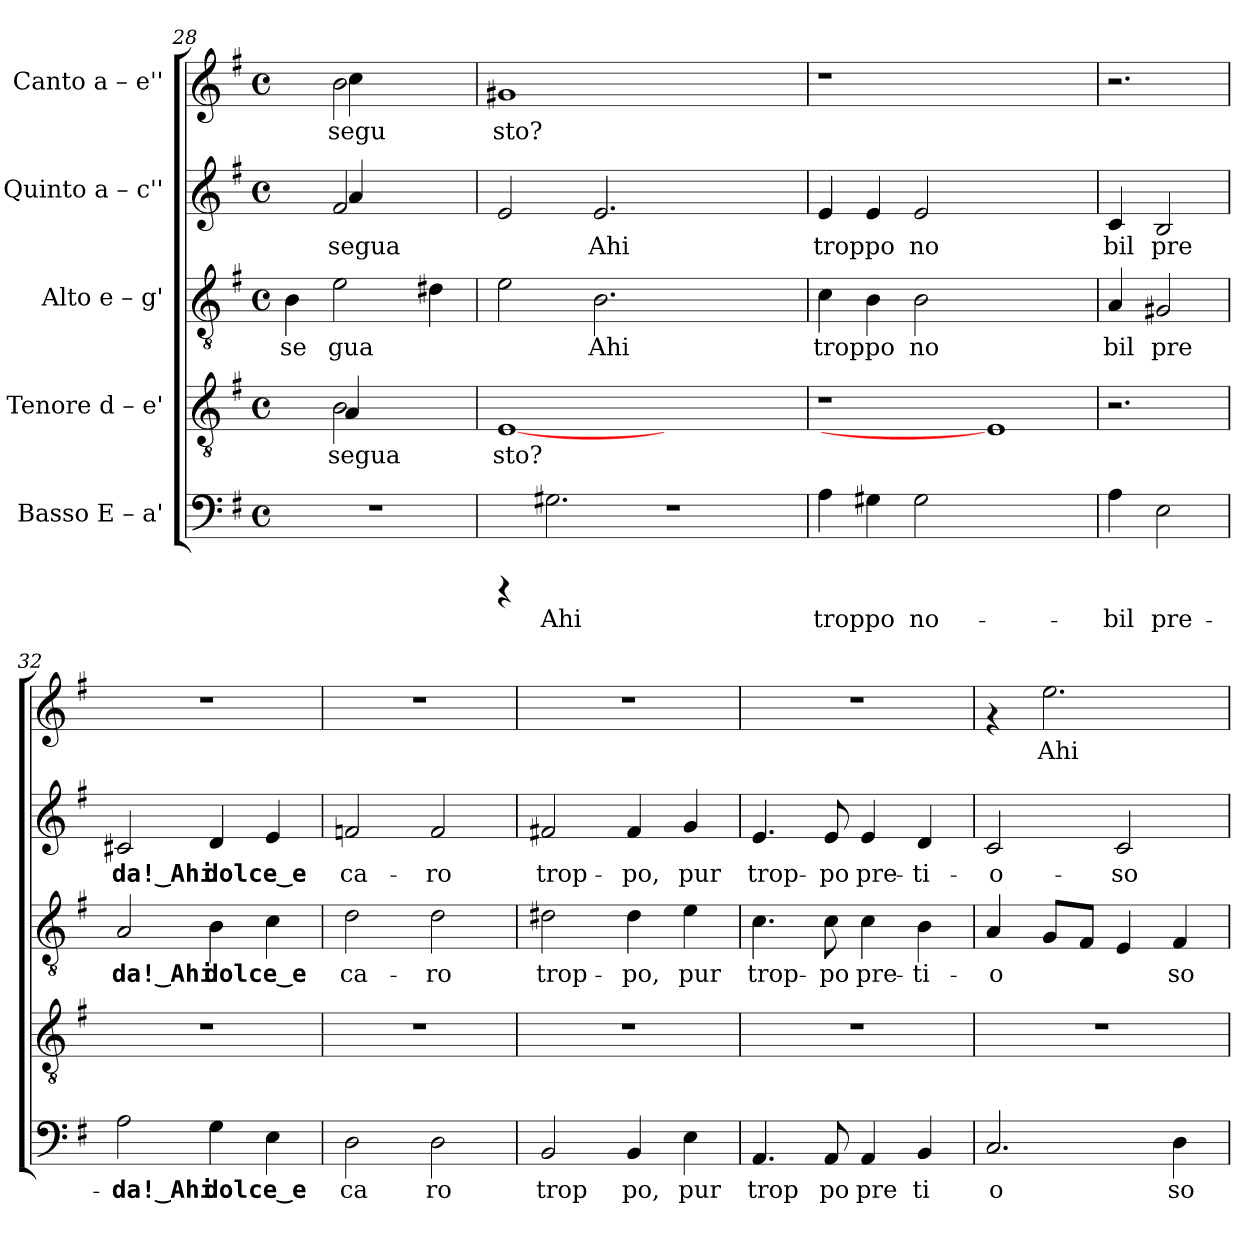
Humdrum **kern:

**kern	**text	**kern	**text	**kern	**text	**kern	**text	**kern	**text
*part5	*part5	*part4	*part4	*part3	*part3	*part2	*part2	*part1	*part1
*staff5	*staff5	*staff4	*staff4	*staff3	*staff3	*staff2	*staff2	*staff1	*staff1
*I"Basso  E – a'	*	*I"Tenore  d – e'	*	*I"Alto  e – g'	*	*I"Quinto  a – c''	*	*I"Canto  a – e''	*
*clefF4	*	*clefGv2	*	*clefGv2	*	*clefG2	*	*clefG2	*
*k[f#]	*	*k[f#]	*	*k[f#]	*	*k[f#]	*	*k[f#]	*
*G:	*	*G:	*	*G:	*	*G:	*	*G:	*
*M4/4	*	*M4/4	*	*M4/4	*	*M4/4	*	*M4/4	*
*met(c)	*	*met(c)	*	*met(c)	*	*met(c)	*	*met(c)	*
=28	=28	=28	=28	=28	=28	=28	=28	=28	=28
*	*	*^	*	*	*	*	*	*	*
!	!	!	!	!	!	!LO:LY:b:cj	!	!	!	!
*	*	*	*	*	*	*	*^	*	*^	*
1r	.	4ryy	4ryy	.	4B\	se	4ryy	4ryy	.	4ryy	4ryy	.
!	!	!	!	!LO:LY:b:rj	!	!LO:LY:b:cj	!	!	!LO:LY:b:rj	!	!	!LO:LY:b:cj
.	.	2B\	4A/	segua	2e\	gua	2f#/	4a/	segua	2b\	4cc\	segu
.	.	.	4ryy	.	.	.	.	4ryy	.	.	4ryy	.
!	!	!	!	!	!	!LO:LY:b:cj	!	!	!	!	!	!
.	.	4ryy	4ryy	.	4d#X\	.	4ryy	4ryy	.	4ryy	4ryy	.
=29	=29	=29	=29	=29	=29	=29	=29	=29	=29	=29	=29	=29
!	!	!	!	!LO:LY:b:rj	!	!	!	!	!	!	!	!LO:LY:b:cj
*	*	*	*	*	*	*	*v	*v	*	*	*	*
*	*	*v	*v	*	*	*	*	*	*v	*v	*
4rCCC	.	[1E	sto?	2e\	.	2e/	.	1g#X	sto?
!	!LO:LY:b:rj	!	!	!	!	!	!	!	!
2.G#X\	Ahi	.	.	.	.	.	.	.	.
!	!	!	!	!	!LO:LY:b:cj	!	!LO:LY:b:rj	!	!
.	.	.	.	2.B\	Ahi	2.e/	Ahi	.	.
1r	.	1ryy	.	.	.	.	.	1ryy	.
.	.	.	.	2.ryy	.	2.ryy	.	.	.
=30	=30	=30	=30	=30	=30	=30	=30	=30	=30
!	!LO:LY:b:rj	!	!	!	!LO:LY:b:cj	!	!LO:LY:b:rj	!	!
4A\	troppo	1r	.	4c\	troppo	4e/	troppo	1r	.
!	!LO:LY:b:rj	!	!	!	!LO:LY:b:cj	!	!LO:LY:b:rj	!	!
4G#X\	.	.	.	4B\	.	4e/	.	.	.
!	!LO:LY:b:rj	!	!	!	!LO:LY:b:cj	!	!LO:LY:b:rj	!	!
2G#\	no-	.	.	2B\	no	2e/	no	.	.
1ryy	.	1E]	.	1ryy	.	1ryy	.	1ryy	.
=31	=31	=31	=31	=31	=31	=31	=31	=31	=31
!	!LO:LY:b:rj	!	!	!	!LO:LY:b:cj	!	!LO:LY:b:rj	!	!
4A\	-bil	2.r	.	4A/	bil	4c/	bil	2.r	.
!	!LO:LY:b:rj	!	!	!	!LO:LY:b:cj	!	!LO:LY:b:rj	!	!
2E\	pre-	.	.	2G#X/	pre	2B/	pre	.	.
!!LO:PB:g=z
=32	=32	=32	=32	=32	=32	=32	=32	=32	=32
!	!LO:LY:b:rj	!	!	!	!LO:LY:b:cj	!	!LO:LY:b:rj	!	!
2A\	-da!‿Ahi	1r	.	2A/	da!‿Ahi	2c#X/	da!‿Ahi	1r	.
!	!LO:LY:b:rj	!	!	!	!LO:LY:b:cj	!	!LO:LY:b:rj	!	!
4G\	dolce‿e	.	.	4B\	dolce‿e	4d/	dolce‿e	.	.
!	!LO:LY:b:rj	!	!	!	!LO:LY:b:cj	!	!LO:LY:b:rj	!	!
4E\	.	.	.	4c\	.	4e/	.	.	.
=33	=33	=33	=33	=33	=33	=33	=33	=33	=33
!	!LO:LY:b:rj	!	!	!	!LO:LY:b:cj	!	!LO:LY:b:rj	!	!
2D\	ca	1r	.	2d\	ca-	2fn/	ca-	1r	.
!	!LO:LY:b:rj	!	!	!	!LO:LY:b:cj	!	!LO:LY:b:rj	!	!
2D\	ro	.	.	2d\	-ro	2f/	-ro	.	.
=34	=34	=34	=34	=34	=34	=34	=34	=34	=34
!	!LO:LY:b:rj	!	!	!	!LO:LY:b:cj	!	!LO:LY:b:rj	!	!
2BB/	trop	1r	.	2d#X\	trop-	2f#X/	trop-	1r	.
!	!LO:LY:b:rj	!	!	!	!LO:LY:b:cj	!	!LO:LY:b:rj	!	!
4BB/	po,	.	.	4d#\	-po,	4f#/	-po,	.	.
!	!LO:LY:b:rj	!	!	!	!LO:LY:b:cj	!	!LO:LY:b:rj	!	!
4E\	pur	.	.	4e\	pur	4g/	pur	.	.
=35	=35	=35	=35	=35	=35	=35	=35	=35	=35
!	!LO:LY:b:rj	!	!	!	!LO:LY:b:cj	!	!LO:LY:b:rj	!	!
4.AA/	trop	1r	.	4.c\	trop-	4.e/	trop-	1r	.
!	!LO:LY:b:rj	!	!	!	!LO:LY:b:cj	!	!LO:LY:b:rj	!	!
8AA/	po	.	.	8c\	-po	8e/	-po	.	.
!	!LO:LY:b:rj	!	!	!	!LO:LY:b:cj	!	!LO:LY:b:rj	!	!
4AA/	pre	.	.	4c\	pre-	4e/	pre-	.	.
!	!LO:LY:b:rj	!	!	!	!LO:LY:b:cj	!	!LO:LY:b:rj	!	!
4BB/	ti	.	.	4B\	-ti-	4d/	-ti-	.	.
=36	=36	=36	=36	=36	=36	=36	=36	=36	=36
!	!LO:LY:b:rj	!	!	!	!LO:LY:b:cj	!	!LO:LY:b:rj	!	!
2.C/	o	1r	.	4A/	-o-	2c/	-o-	4rf	.
!	!	!	!	!	!LO:LY:b:cj	!	!	!	!LO:LY:b:cj
.	.	.	.	8G/L	--	.	.	2.ee\	Ahi
!	!	!	!	!	!LO:LY:b:cj	!	!	!	!
.	.	.	.	8F#/J	--	.	.	.	.
!	!	!	!	!	!LO:LY:b:cj	!	!LO:LY:b:rj	!	!
.	.	.	.	4E/	--	2c/	-so	.	.
!	!LO:LY:b:rj	!	!	!	!LO:LY:b:cj	!	!	!	!
4D\	so	.	.	4F#/	-so	.	.	.	.
=	=	=	=	=	=	=	=	=	=
*-	*-	*-	*-	*-	*-	*-	*-	*-	*-
